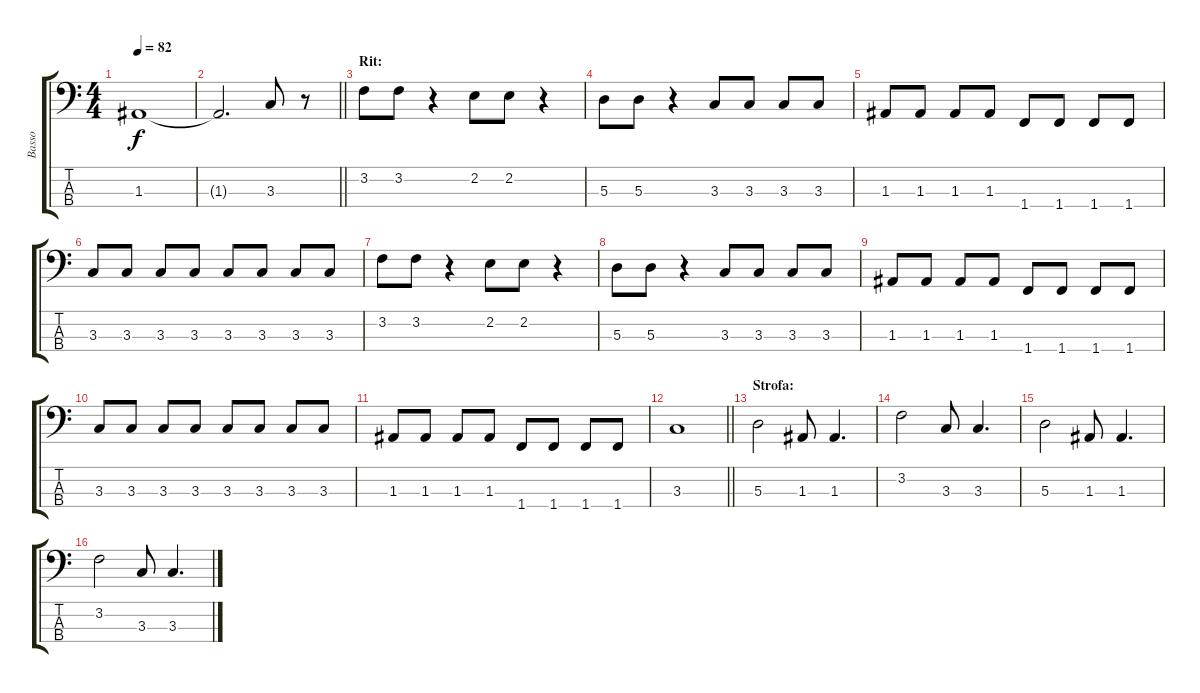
\track ("Basso" "Basso") {instrument electricbasspick}
\staff {score tabs}
\tuning (G2 D2 A1 E1) {hide}
\ts (4 4)
\tempo 82
\clef f4
\ks c
1.3.1{dy f} |
\barLineRight lightlight
1.3{t}.2{d} 3.3.8 r.8 |
\section ("" "Rit:")
3.2.8 3.2.8 r.4 2.2.8 2.2.8 r.4 |
5.3.8 5.3.8 r.4 3.3.8 3.3.8 3.3.8 3.3.8 |
1.3.8 1.3.8 1.3.8 1.3.8 1.4.8 1.4.8 1.4.8 1.4.8 |
3.3.8 3.3.8 3.3.8 3.3.8 3.3.8 3.3.8 3.3.8 3.3.8 |
3.2.8 3.2.8 r.4 2.2.8 2.2.8 r.4 |
5.3.8 5.3.8 r.4 3.3.8 3.3.8 3.3.8 3.3.8 |
1.3.8 1.3.8 1.3.8 1.3.8 1.4.8 1.4.8 1.4.8 1.4.8 |
3.3.8 3.3.8 3.3.8 3.3.8 3.3.8 3.3.8 3.3.8 3.3.8 |
1.3.8 1.3.8 1.3.8 1.3.8 1.4.8 1.4.8 1.4.8 1.4.8 |
\barLineRight lightlight
3.3.1 |
\section ("" "Strofa:")
5.3.2 1.3.8 1.3.4{d} |
3.2.2 3.3.8 3.3.4{d} |
5.3.2 1.3.8 1.3.4{d} |
3.2.2 3.3.8 3.3.4{d}
